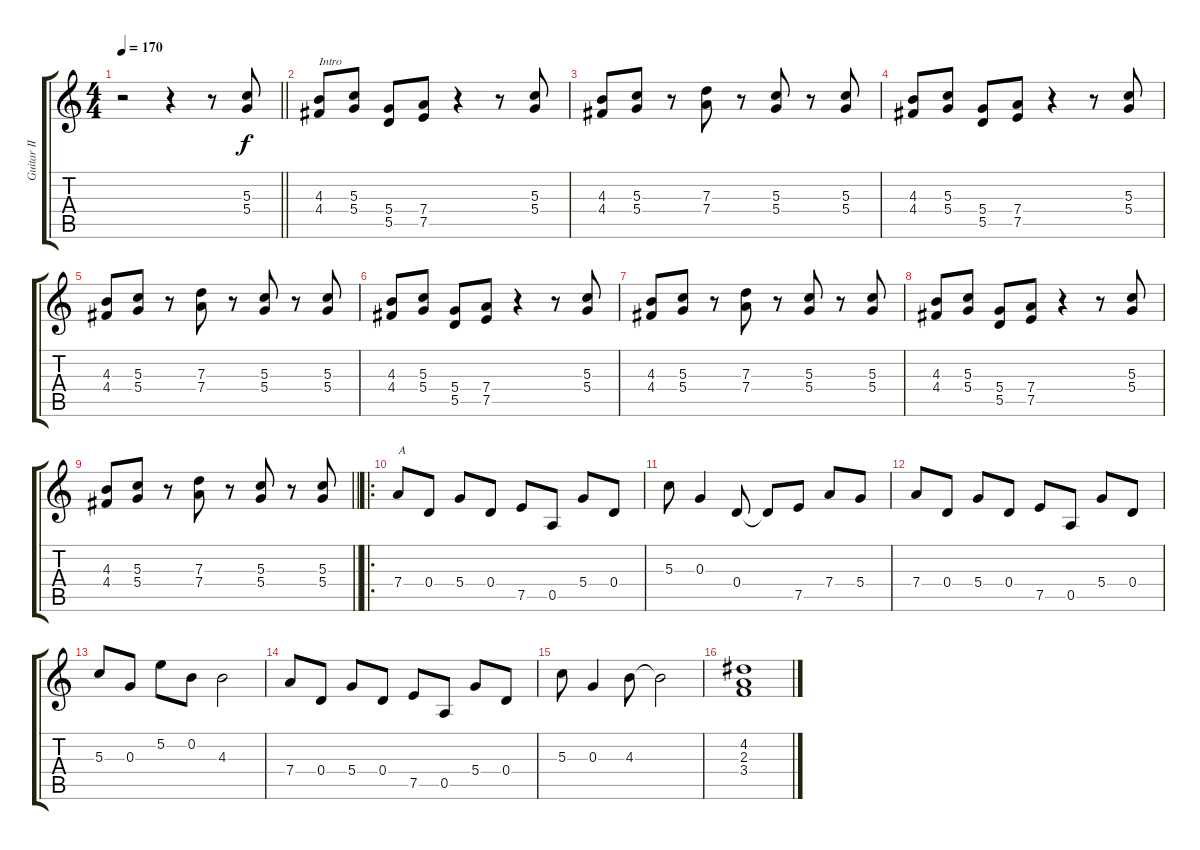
\track ("Guitar II" "Guitar II") {instrument distortionguitar}
\staff {score tabs}
\tuning (E4 B3 G3 D3 A2 E2) {hide}
\ts (4 4)
\tempo 170
\clef g2
\barLineRight lightlight
\ks c
r.2{dy f instrument distortionguitar} r.4 r.8 (5.3 5.4).8 |
(4.3 4.4).8{txt "Intro"} (5.3 5.4).8 (5.4 5.5).8 (7.4 7.5).8 r.4 r.8 (5.3 5.4).8 |
(4.3 4.4).8 (5.3 5.4).8 r.8 (7.3 7.4).8 r.8 (5.3 5.4).8 r.8 (5.3 5.4).8 |
(4.3 4.4).8 (5.3 5.4).8 (5.4 5.5).8 (7.4 7.5).8 r.4 r.8 (5.3 5.4).8 |
(4.3 4.4).8 (5.3 5.4).8 r.8 (7.3 7.4).8 r.8 (5.3 5.4).8 r.8 (5.3 5.4).8 |
(4.3 4.4).8 (5.3 5.4).8 (5.4 5.5).8 (7.4 7.5).8 r.4 r.8 (5.3 5.4).8 |
(4.3 4.4).8 (5.3 5.4).8 r.8 (7.3 7.4).8 r.8 (5.3 5.4).8 r.8 (5.3 5.4).8 |
(4.3 4.4).8 (5.3 5.4).8 (5.4 5.5).8 (7.4 7.5).8 r.4 r.8 (5.3 5.4).8 |
\barLineRight lightlight
(4.3 4.4).8 (5.3 5.4).8 r.8 (7.3 7.4).8 r.8 (5.3 5.4).8 r.8 (5.3 5.4).8 |
\ro
7.4.8{txt "A"} 0.4.8 5.4.8 0.4.8 7.5.8 0.5.8 5.4.8 0.4.8 |
5.3.8 0.3.4 0.4.8 0.4{t}.8 7.5.8 7.4.8 5.4.8 |
7.4.8 0.4.8 5.4.8 0.4.8 7.5.8 0.5.8 5.4.8 0.4.8 |
5.3.8 0.3.8 5.2.8 0.2.8 4.3.2 |
7.4.8 0.4.8 5.4.8 0.4.8 7.5.8 0.5.8 5.4.8 0.4.8 |
5.3.8 0.3.4 4.3.8 4.3{t}.2 |
(4.2 2.3 3.4).1
